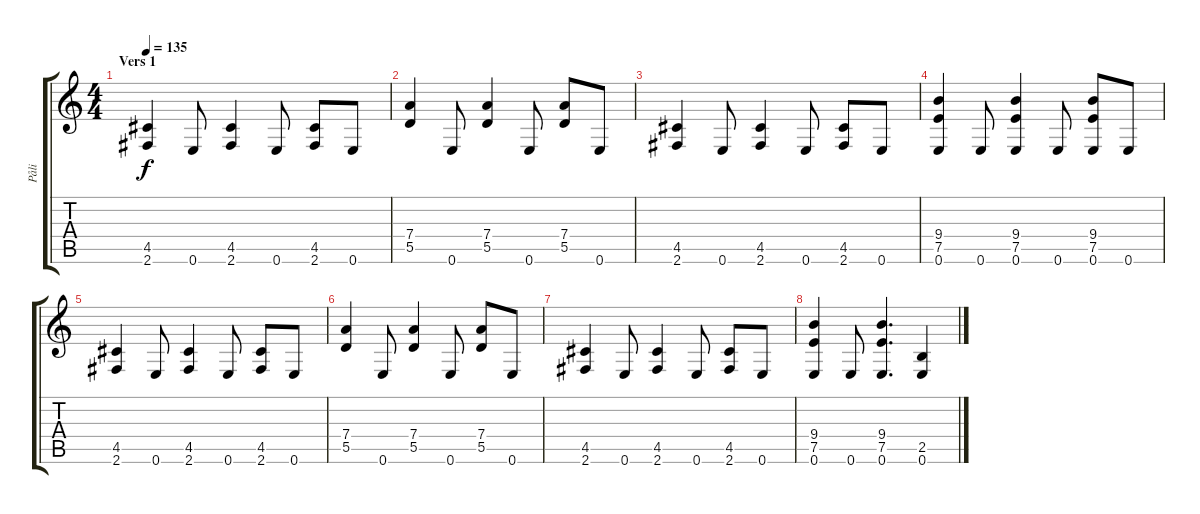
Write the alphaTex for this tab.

\track ("Påli" "Påli") {instrument distortionguitar}
\staff {score tabs}
\tuning (E4 B3 G3 D3 A2 E2) {hide}
\ts (4 4)
\section ("" "Vers 1")
\tempo 135
\clef g2
\ks c
(4.5 2.6).4{dy f} 0.6.8 (4.5 2.6).4 0.6.8 (4.5 2.6).8 0.6.8 |
(7.4 5.5).4 0.6.8 (7.4 5.5).4 0.6.8 (7.4 5.5).8 0.6.8 |
(4.5 2.6).4 0.6.8 (4.5 2.6).4 0.6.8 (4.5 2.6).8 0.6.8 |
(9.4 7.5 0.6).4 0.6.8 (9.4 7.5 0.6).4 0.6.8 (9.4 7.5 0.6).8 0.6.8 |
(4.5 2.6).4 0.6.8 (4.5 2.6).4 0.6.8 (4.5 2.6).8 0.6.8 |
(7.4 5.5).4 0.6.8 (7.4 5.5).4 0.6.8 (7.4 5.5).8 0.6.8 |
(4.5 2.6).4 0.6.8 (4.5 2.6).4 0.6.8 (4.5 2.6).8 0.6.8 |
(9.4 7.5 0.6).4 0.6.8 (9.4 7.5 0.6).4{d} (2.5 0.6).4
